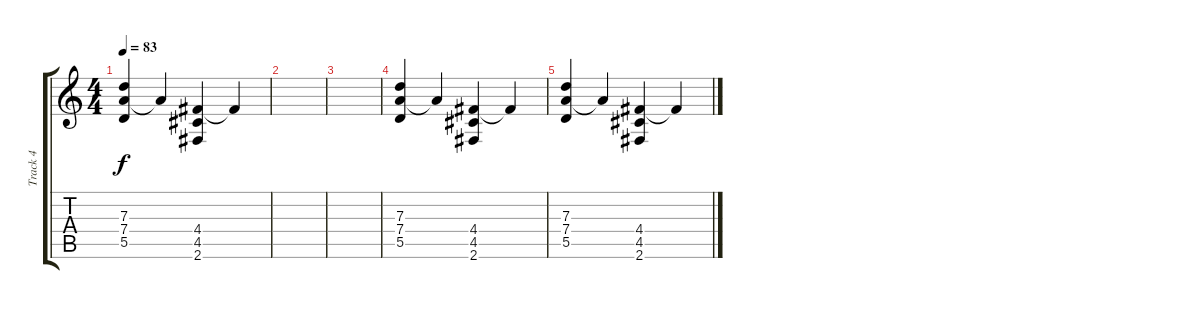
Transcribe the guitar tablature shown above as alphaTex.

\track ("Track 4" "Track 4") {instrument distortionguitar}
\staff {score tabs}
\tuning (E4 B3 G3 D3 A2 E2) {hide}
\ts (4 4)
\tempo 83
\clef g2
\ks c
(7.3 7.4 5.5).4{dy f} 7.4{t}.4 (4.4 4.5 2.6).4 4.4{t}.4 |
|
|
(7.3 7.4 5.5).4 7.4{t}.4 (4.4 4.5 2.6).4 4.4{t}.4 |
(7.3 7.4 5.5).4 7.4{t}.4 (4.4 4.5 2.6).4 4.4{t}.4
